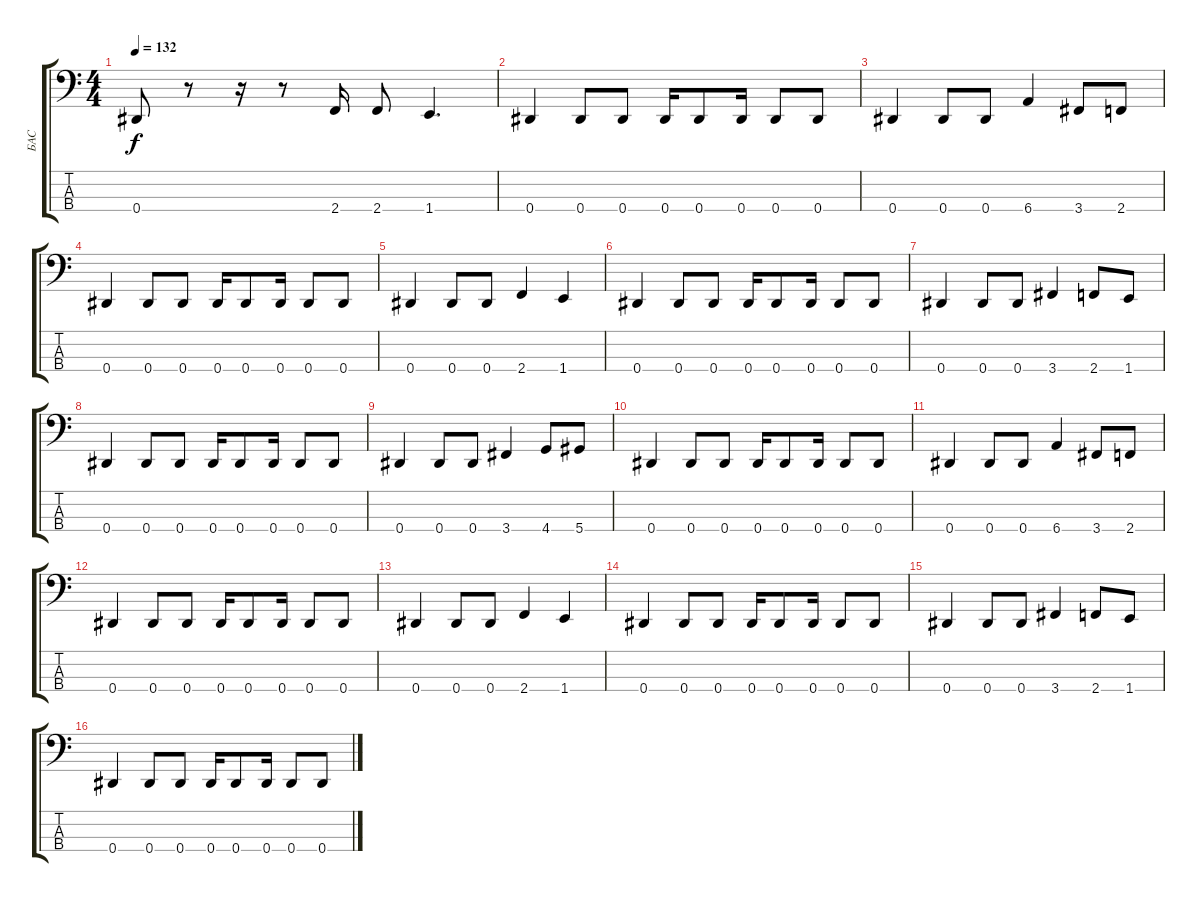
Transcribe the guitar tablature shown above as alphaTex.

\track ("БАС" "БАС") {instrument electricbassfinger}
\staff {score tabs}
\tuning (Gb2 Db2 Ab1 Eb1) {hide}
\ts (4 4)
\tempo 132
\clef f4
\ks c
0.4.8{dy f} r.8 r.16 r.8 2.4.16 2.4.8 1.4.4{d} |
0.4.4 0.4.8 0.4.8 0.4.16 0.4.8 0.4.16 0.4.8 0.4.8 |
0.4.4 0.4.8 0.4.8 6.4.4 3.4.8 2.4.8 |
0.4.4 0.4.8 0.4.8 0.4.16 0.4.8 0.4.16 0.4.8 0.4.8 |
0.4.4 0.4.8 0.4.8 2.4.4 1.4.4 |
0.4.4 0.4.8 0.4.8 0.4.16 0.4.8 0.4.16 0.4.8 0.4.8 |
0.4.4 0.4.8 0.4.8 3.4.4 2.4.8 1.4.8 |
0.4.4 0.4.8 0.4.8 0.4.16 0.4.8 0.4.16 0.4.8 0.4.8 |
0.4.4 0.4.8 0.4.8 3.4.4 4.4.8 5.4.8 |
0.4.4 0.4.8 0.4.8 0.4.16 0.4.8 0.4.16 0.4.8 0.4.8 |
0.4.4 0.4.8 0.4.8 6.4.4 3.4.8 2.4.8 |
0.4.4 0.4.8 0.4.8 0.4.16 0.4.8 0.4.16 0.4.8 0.4.8 |
0.4.4 0.4.8 0.4.8 2.4.4 1.4.4 |
0.4.4 0.4.8 0.4.8 0.4.16 0.4.8 0.4.16 0.4.8 0.4.8 |
0.4.4 0.4.8 0.4.8 3.4.4 2.4.8 1.4.8 |
0.4.4 0.4.8 0.4.8 0.4.16 0.4.8 0.4.16 0.4.8 0.4.8
